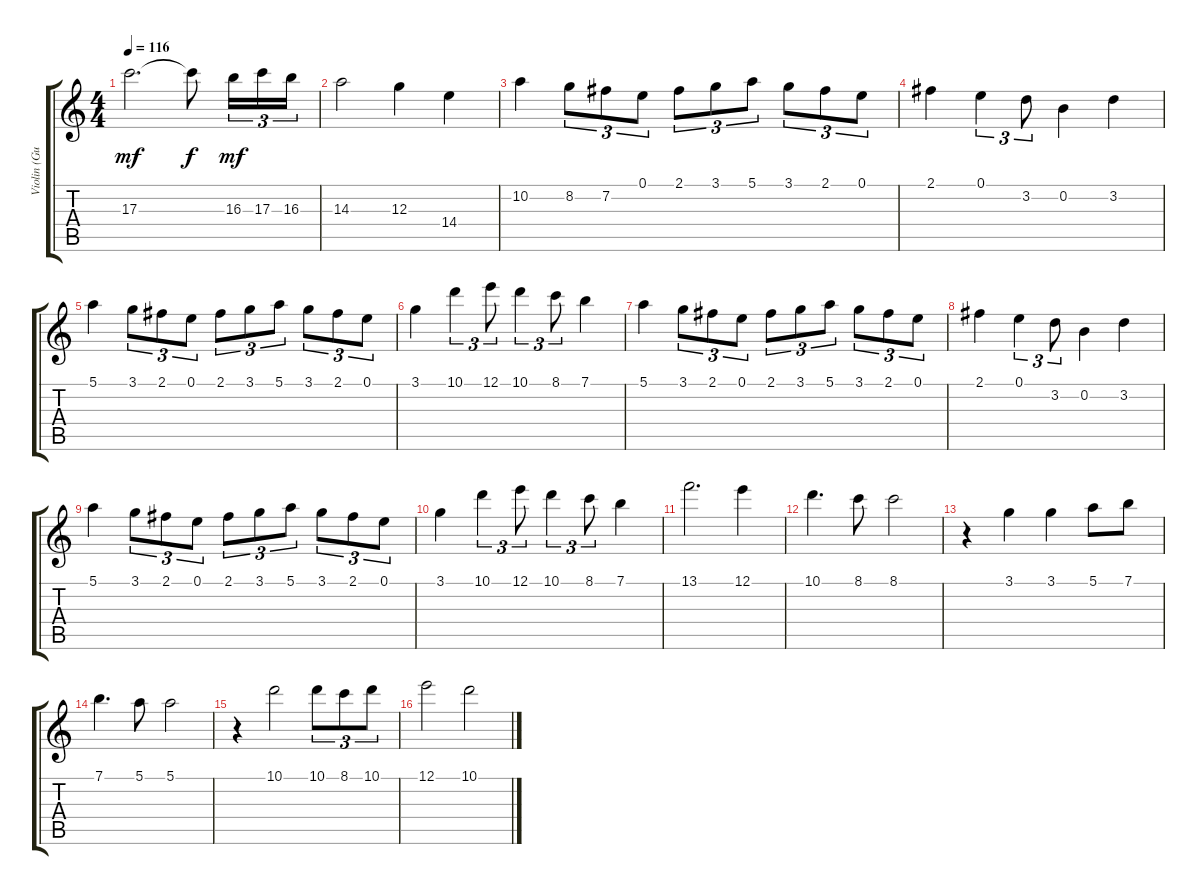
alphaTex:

\track ("Violin (Guitar)" "Violin (Gu") {mute instrument acousticguitarsteel}
\staff {score tabs}
\tuning (E4 B3 G3 D3 A2 E2) {hide}
\ts (4 4)
\tempo 116
\clef g2
\ks c
17.3.2{d dy mf} 17.3{t}.8{dy f} 16.3.16{tu (3 2) dy mf} 17.3.16{tu (3 2)} 16.3.16{tu (3 2)} |
14.3.2 12.3.4 14.4.4 |
10.2.4 8.2.8{tu (3 2)} 7.2.8{tu (3 2)} 0.1.8{tu (3 2)} 2.1.8{tu (3 2)} 3.1.8{tu (3 2)} 5.1.8{tu (3 2)} 3.1.8{tu (3 2)} 2.1.8{tu (3 2)} 0.1.8{tu (3 2)} |
2.1.4 0.1.4{tu (3 2)} 3.2.8{tu (3 2)} 0.2.4 3.2.4 |
5.1.4 3.1.8{tu (3 2)} 2.1.8{tu (3 2)} 0.1.8{tu (3 2)} 2.1.8{tu (3 2)} 3.1.8{tu (3 2)} 5.1.8{tu (3 2)} 3.1.8{tu (3 2)} 2.1.8{tu (3 2)} 0.1.8{tu (3 2)} |
3.1.4 10.1.4{tu (3 2)} 12.1.8{tu (3 2)} 10.1.4{tu (3 2)} 8.1.8{tu (3 2)} 7.1.4 |
5.1.4 3.1.8{tu (3 2)} 2.1.8{tu (3 2)} 0.1.8{tu (3 2)} 2.1.8{tu (3 2)} 3.1.8{tu (3 2)} 5.1.8{tu (3 2)} 3.1.8{tu (3 2)} 2.1.8{tu (3 2)} 0.1.8{tu (3 2)} |
2.1.4 0.1.4{tu (3 2)} 3.2.8{tu (3 2)} 0.2.4 3.2.4 |
5.1.4 3.1.8{tu (3 2)} 2.1.8{tu (3 2)} 0.1.8{tu (3 2)} 2.1.8{tu (3 2)} 3.1.8{tu (3 2)} 5.1.8{tu (3 2)} 3.1.8{tu (3 2)} 2.1.8{tu (3 2)} 0.1.8{tu (3 2)} |
3.1.4 10.1.4{tu (3 2)} 12.1.8{tu (3 2)} 10.1.4{tu (3 2)} 8.1.8{tu (3 2)} 7.1.4 |
13.1.2{d} 12.1.4 |
10.1.4{d} 8.1.8 8.1.2 |
r.4 3.1.4 3.1.4 5.1.8 7.1.8 |
7.1.4{d} 5.1.8 5.1.2 |
r.4 10.1.2 10.1.8{tu (3 2)} 8.1.8{tu (3 2)} 10.1.8{tu (3 2)} |
12.1.2 10.1.2
